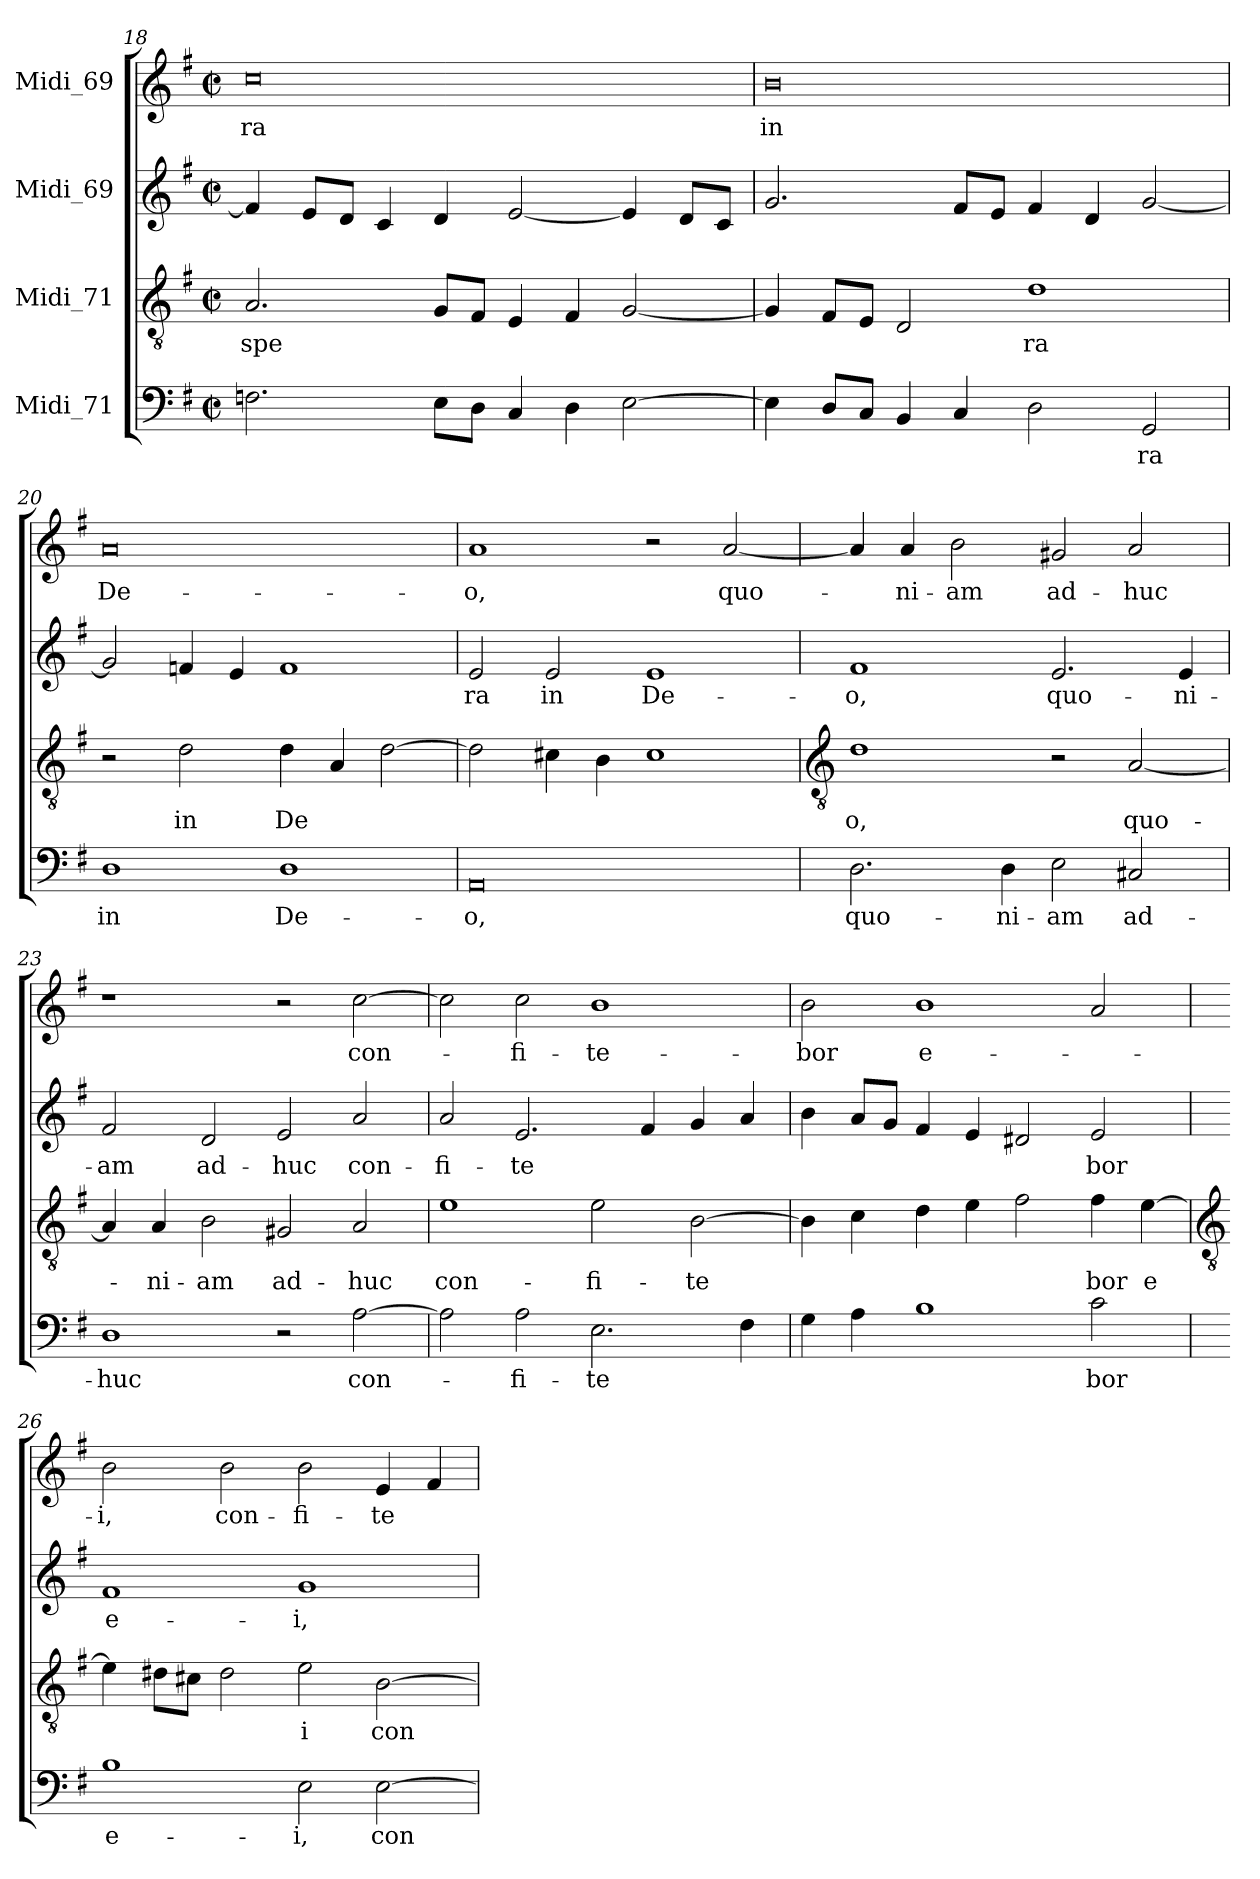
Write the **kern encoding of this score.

**kern	**text	**kern	**text	**kern	**text	**kern	**text
*part4	*part4	*part3	*part3	*part2	*part2	*part1	*part1
*staff4	*staff4	*staff3	*staff3	*staff2	*staff2	*staff1	*staff1
*I"Midi_71	*	*I"Midi_71	*	*I"Midi_69	*	*I"Midi_69	*
!!LO:LB:g=z
*clefF4	*	*clefGv2	*	*clefG2	*	*clefG2	*
*k[f#]	*	*k[f#]	*	*k[f#]	*	*k[f#]	*
*G:	*	*G:	*	*G:	*	*G:	*
*M4/2	*	*M4/2	*	*M4/2	*	*M4/2	*
*met(c|)	*	*met(c|)	*	*met(c|)	*	*met(c|)	*
=18	=18	=18	=18	=18	=18	=18	=18
!	!	!	!LO:LY:b	!	!	!	!LO:LY:b
2.Fn	.	2.A	spe	4f]	.	0cc	-ra
.	.	.	.	8eL	.	.	.
.	.	.	.	8dJ	.	.	.
.	.	.	.	4c	.	.	.
8EL	.	8GL	.	4d	.	.	.
8DJ	.	8F#J	.	.	.	.	.
4C	.	4E	.	[2e	.	.	.
4D	.	4F#	.	.	.	.	.
[2E	.	[2G	.	4e]	.	.	.
.	.	.	.	8dL	.	.	.
.	.	.	.	8cJ	.	.	.
=19	=19	=19	=19	=19	=19	=19	=19
!	!	!	!	!	!	!	!LO:LY:b
4E]	.	4G]	.	2.g	.	0b	in
8DL	.	8F#L	.	.	.	.	.
8CJ	.	8EJ	.	.	.	.	.
4BB	.	2D	.	.	.	.	.
4C	.	.	.	8f#L	.	.	.
.	.	.	.	8eJ	.	.	.
!	!	!	!LO:LY:b	!	!	!	!
2D	.	1d	ra	4f#	.	.	.
.	.	.	.	4d	.	.	.
!	!LO:LY:b	!	!	!	!	!	!
2GG	ra	.	.	[2g	.	.	.
=20	=20	=20	=20	=20	=20	=20	=20
!	!LO:LY:b	!	!	!	!	!	!LO:LY:b
1D	in	2r	.	2g]	.	0a	De-
!	!	!	!LO:LY:b	!	!	!	!
.	.	2d	in	4fn	.	.	.
.	.	.	.	4e	.	.	.
!	!LO:LY:b	!	!LO:LY:b	!	!	!	!
1D	De-	4d	De	1f	.	.	.
.	.	4A	.	.	.	.	.
.	.	[2d	.	.	.	.	.
=21	=21	=21	=21	=21	=21	=21	=21
!	!LO:LY:b	!	!	!	!LO:LY:b	!	!LO:LY:b
0AA	-o,	2d]	.	2e	ra	1a	-o,
!	!	!	!	!	!LO:LY:b	!	!
.	.	4c#X	.	2e	in	.	.
.	.	4B	.	.	.	.	.
!	!	!	!	!	!LO:LY:b	!	!
.	.	1c#	.	1e	De-	2r	.
!	!	!	!	!	!	!	!LO:LY:b
.	.	.	.	.	.	[2a	quo-
!!LO:LB:g=z
=22	=22	=22	=22	=22	=22	=22	=22
*	*	*clefGv2	*	*	*	*	*
!	!LO:LY:b	!	!LO:LY:b	!	!LO:LY:b	!	!
2.D	quo-	1d	o,	1f#	-o,	4a]	.
!	!	!	!	!	!	!	!LO:LY:b
.	.	.	.	.	.	4a	-ni-
!	!	!	!	!	!	!	!LO:LY:b
.	.	.	.	.	.	2b	-am
!	!LO:LY:b	!	!	!	!	!	!
4D	-ni-	.	.	.	.	.	.
!	!LO:LY:b	!	!	!	!LO:LY:b	!	!LO:LY:b
2E	-am	2r	.	2.e	quo-	2g#X	ad-
!	!LO:LY:b	!	!LO:LY:b	!	!	!	!LO:LY:b
2C#X	ad-	[2A	quo-	.	.	2a	-huc
!	!	!	!	!	!LO:LY:b	!	!
.	.	.	.	4e	-ni-	.	.
=23	=23	=23	=23	=23	=23	=23	=23
!	!LO:LY:b	!	!	!	!LO:LY:b	!	!
1D	-huc	4A]	.	2f#	-am	1r	.
!	!	!	!LO:LY:b	!	!	!	!
.	.	4A	-ni-	.	.	.	.
!	!	!	!LO:LY:b	!	!LO:LY:b	!	!
.	.	2B	-am	2d	ad-	.	.
!	!	!	!LO:LY:b	!	!LO:LY:b	!	!
2r	.	2G#X	ad-	2e	-huc	2r	.
!	!LO:LY:b	!	!LO:LY:b	!	!LO:LY:b	!	!LO:LY:b
[2A	con-	2A	-huc	2a	con-	[2cc	con-
=24	=24	=24	=24	=24	=24	=24	=24
!	!	!	!LO:LY:b	!	!LO:LY:b	!	!
2A]	.	1e	con-	2a	-fi-	2cc]	.
!	!LO:LY:b	!	!	!	!LO:LY:b	!	!LO:LY:b
2A	-fi-	.	.	2.e	-te	2cc	-fi-
!	!LO:LY:b	!	!LO:LY:b	!	!	!	!LO:LY:b
2.E	-te	2e	-fi-	.	.	1b	-te-
.	.	.	.	4f#	.	.	.
!	!	!	!LO:LY:b	!	!	!	!
.	.	[2B	-te	4g	.	.	.
4F#	.	.	.	4a	.	.	.
=25	=25	=25	=25	=25	=25	=25	=25
!	!	!	!	!	!	!	!LO:LY:b
4G	.	4B]	.	4b	.	2b	-bor
4A	.	4c	.	8aL	.	.	.
.	.	.	.	8gJ	.	.	.
!	!	!	!	!	!	!	!LO:LY:b
1B	.	4d	.	4f#	.	1b	e-
.	.	4e	.	4e	.	.	.
.	.	2f#	.	2d#X	.	.	.
!	!LO:LY:b	!	!LO:LY:b	!	!LO:LY:b	!	!
2c	bor	4f#	bor	2e	bor	2a	.
!	!	!	!LO:LY:b	!	!	!	!
.	.	[4e	e	.	.	.	.
!!LO:LB:g=z
=26	=26	=26	=26	=26	=26	=26	=26
*	*	*clefGv2	*	*	*	*	*
!	!LO:LY:b	!	!	!	!LO:LY:b	!	!LO:LY:b
1B	e-	4e]	.	1f#	e-	2b	-i,
.	.	8d#XL	.	.	.	.	.
.	.	8c#XJ	.	.	.	.	.
!	!	!	!	!	!	!	!LO:LY:b
.	.	2d#	.	.	.	2b	con-
!	!LO:LY:b	!	!LO:LY:b	!	!LO:LY:b	!	!LO:LY:b
2E	-i,	2e	i	1g	-i,	2b	-fi-
!	!LO:LY:b	!	!LO:LY:b	!	!	!	!LO:LY:b
[2E	con-	[2B	con	.	.	4e	-te
.	.	.	.	.	.	4f#	.
=	=	=	=	=	=	=	=
*-	*-	*-	*-	*-	*-	*-	*-
